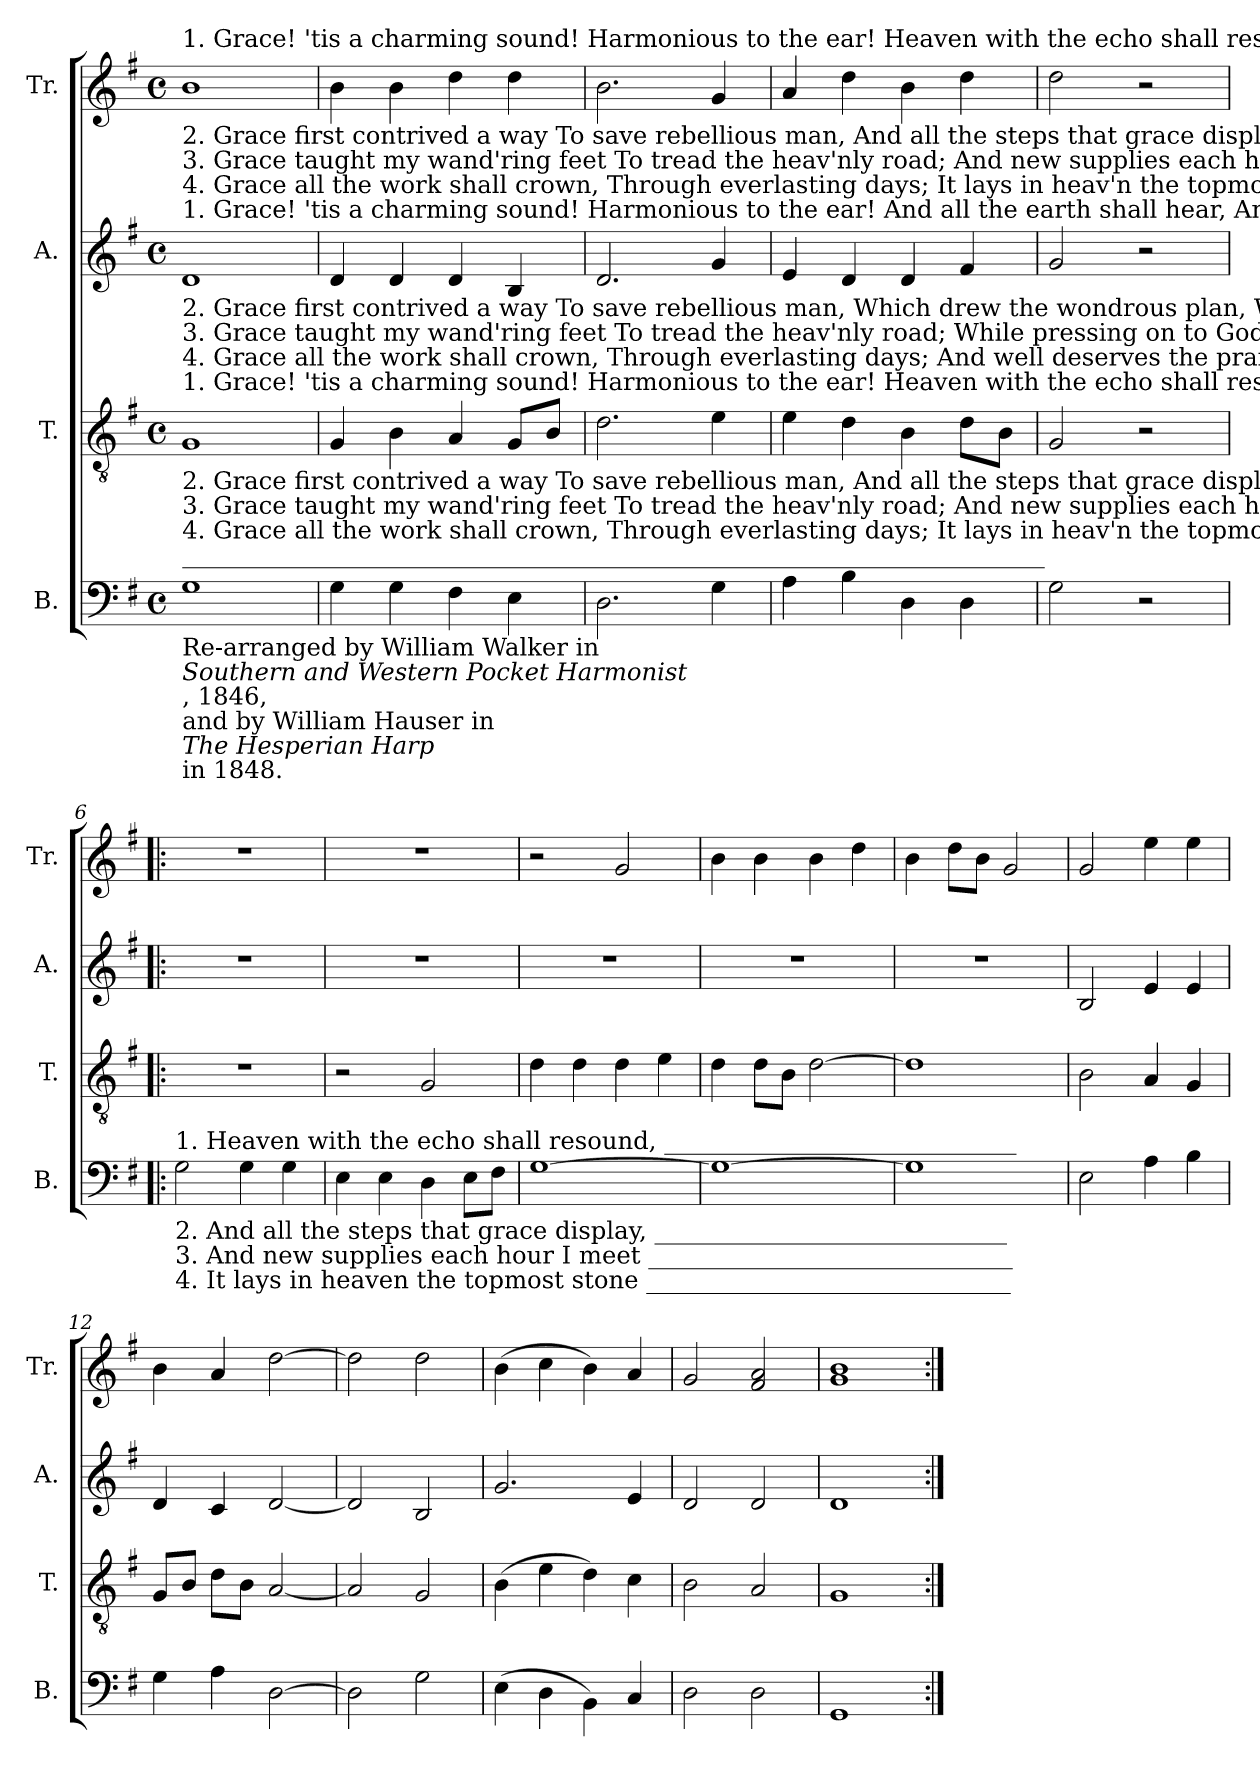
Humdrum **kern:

**kern	**kern	**kern	**kern
*part4	*part3	*part2	*part1
*staff4	*staff3	*staff2	*staff1
*I"B.	*I"T.	*I"A.	*I"Tr.
*I'B.	*I'T.	*I'A.	*I'Tr.
*clefF4	*clefGv2	*clefG2	*clefG2
*k[f#]	*k[f#]	*k[f#]	*k[f#]
*M4/4	*M4/4	*M4/4	*M4/4
*met(c)	*met(c)	*met(c)	*met(c)
*MM120	*MM120	*MM120	*MM120
=1	=1	=1	=1
!	!	!	!LO:TX:a:t=1.   Grace!  'tis a charming sound!  Harmonious to the ear!                                                              Heaven  with the echo  shall  resound, And all the earth  shall  hear,    And  all       the earth shall hear.
!	!	!	!LO:TX:b:t=2.   Grace  first  contrived  a  way    To save rebellious man,                                                              And all the steps that grace display,  Which drew the wondrous plan,  Which  drew the  wondrous plan.
!	!	!	!LO:TX:b:t=3. Grace taught my wand'ring feet To tread the heav'nly road;                                                           And  new supplies each hour I meet  While pressing  on   to     God,   While pres – sing   on  to     God.
!	!	!	!LO:TX:b:t=4. Grace all the work shall crown,  Through everlasting days;                                                             It   lays in heav'n the topmost stone   And  well  deserves the praise,   And  well    deserves  the  praise.
!	!	!LO:TX:a:t=1.   Grace!  'tis a charming sound!  Harmonious to the ear!                                                                                                                           And all the earth  shall  hear,    And  all        the earth shall hear.	!
!	!	!LO:TX:b:t=2.   Grace  first  contrived  a  way    To save rebellious man,                                                                                                                        Which drew the wondrous plan,  Which  drew the  wondrous plan.	!
!	!	!LO:TX:b:t=3. Grace taught my wand'ring feet To tread the heav'nly road;                                                                                                                     While pressing  on   to     God,   While pres – sing   on  to     God.	!
!	!	!LO:TX:b:t=4. Grace all the work shall crown,  Through everlasting days;                                                                                                                        And well deserves the praise,    And   well     deserves  the  praise.	!
!	!LO:TX:a:t=1.   Grace!  'tis a charming sound!  Harmonious to the ear!                                      Heaven  with the  echo  shall  resound, __________     And all the earth  shall  hear,    And  all        the earth shall hear.	!	!
!	!LO:TX:b:t=2.   Grace  first  contrived  a  way    To save rebellious man,                                      And       all the steps that grace display, _________   Which drew the wondrous plan,  Which  drew the  wondrous plan.	!	!
!	!LO:TX:b:t=3. Grace taught my wand'ring feet To tread the heav'nly road;                                  And      new supplies each hour I meet __________   While pressing  on   to      God,   While pres – sing   on  to     God.	!	!
!	!LO:TX:b:t=4. Grace all the work shall crown,  Through everlasting days;                                     It        lays in heav'n the topmost stone _________    And well deserves the praise,    And   well     deserves  the  praise.	!	!
!LO:TX:a:t=_______________________________________________________________________	!	!	!
!LO:TX:b:t=Re-arranged by William Walker in	!	!	!
!LO:TX:b:i:t=Southern and Western Pocket Harmonist	!	!	!
!LO:TX:b:t=,  1846,	!	!	!
!LO:TX:b:t=and by William Hauser in	!	!	!
!LO:TX:b:i:t=The Hesperian Harp	!	!	!
!LO:TX:b:t=in 1848.	!	!	!
1G!	1G!	1d!	1b!
=2	=2	=2	=2
4G!\	4G!/	4d!/	4b!\
4G!\	4B!\	4d!/	4b!\
4F#!\	4A!/	4d!/	4dd!\
4E!\	8G!/L	4B!/	4dd!\
.	8B!/J	.	.
=3	=3	=3	=3
2.D!\	2.d!\	2.d!/	2.b!\
4G!\	4e!\	4g!/	4g!/
=4	=4	=4	=4
4A!\	4e!\	4e!/	4a!/
4B!\	4d!\	4d!/	4dd!\
4D!\	4B!\	4d!/	4b!\
4D!\	8d!\L	4f#!/	4dd!\
.	8B!\J	.	.
=5	=5	=5	=5
2G!\	2G!/	2g!/	2dd!\
2r	2r	2r	2r
=6!|:	=6!|:	=6!|:	=6!|:
!LO:TX:a:t=1. Heaven with the echo shall resound, _____________________________	!	!	!
!LO:TX:b:t=2. And all the steps that grace display,  _____________________________	!	!	!
!LO:TX:b:t=3. And new supplies each hour I meet ______________________________	!	!	!
!LO:TX:b:t=4. It lays in heaven the topmost stone ______________________________	!	!	!
2G!\	1r	1r	1r
4G!\	.	.	.
4G!\	.	.	.
=7	=7	=7	=7
4E!\	2r	1r	1r
4E!\	.	.	.
4D!\	2G!/	.	.
8E!\L	.	.	.
8F#!\J	.	.	.
=8	=8	=8	=8
[1G!	4d!\	1r	2r
.	4d!\	.	.
.	4d!\	.	2g!/
.	4e!\	.	.
=9	=9	=9	=9
1G!_	4d!\	1r	4b!\
.	8d!\L	.	4b!\
.	8B!\J	.	.
.	[2d!\	.	4b!\
.	.	.	4dd!\
=10	=10	=10	=10
1G!]	1d!]	1r	4b!\
.	.	.	8dd!\L
.	.	.	8b!\J
.	.	.	2g!/
=11	=11	=11	=11
2E!\	2B!\	2B!/	2g!/
4A!\	4A!/	4e!/	4ee!\
4B!\	4G!/	4e!/	4ee!\
=12	=12	=12	=12
4G!\	8G!/L	4d!/	4b!\
.	8B!/J	.	.
4A!\	8d!\L	4c!/	4a!/
.	8B!\J	.	.
[2D!\	[2A!/	[2d!/	[2dd!\
=13	=13	=13	=13
2D!\]	2A!/]	2d!/]	2dd!\]
2G!\	2G!/	2B!/	2dd!\
=14	=14	=14	=14
(4E!\	(4B!\	2.g!/	(4b!\
4D!\	4e!\	.	4cc!\
4BB!\)	4d!\)	.	4b!\)
4C!/	4c!\	4e!/	4a!/
=15	=15	=15	=15
2D!\	2B!\	2d!/	2g!/
2D!\	2A!/	2d!/	2f#!/ 2a!/
=16	=16	=16	=16
1GG!	1G!	1d!	1g! 1b!
=:|!	=:|!	=:|!	=:|!
*-	*-	*-	*-
